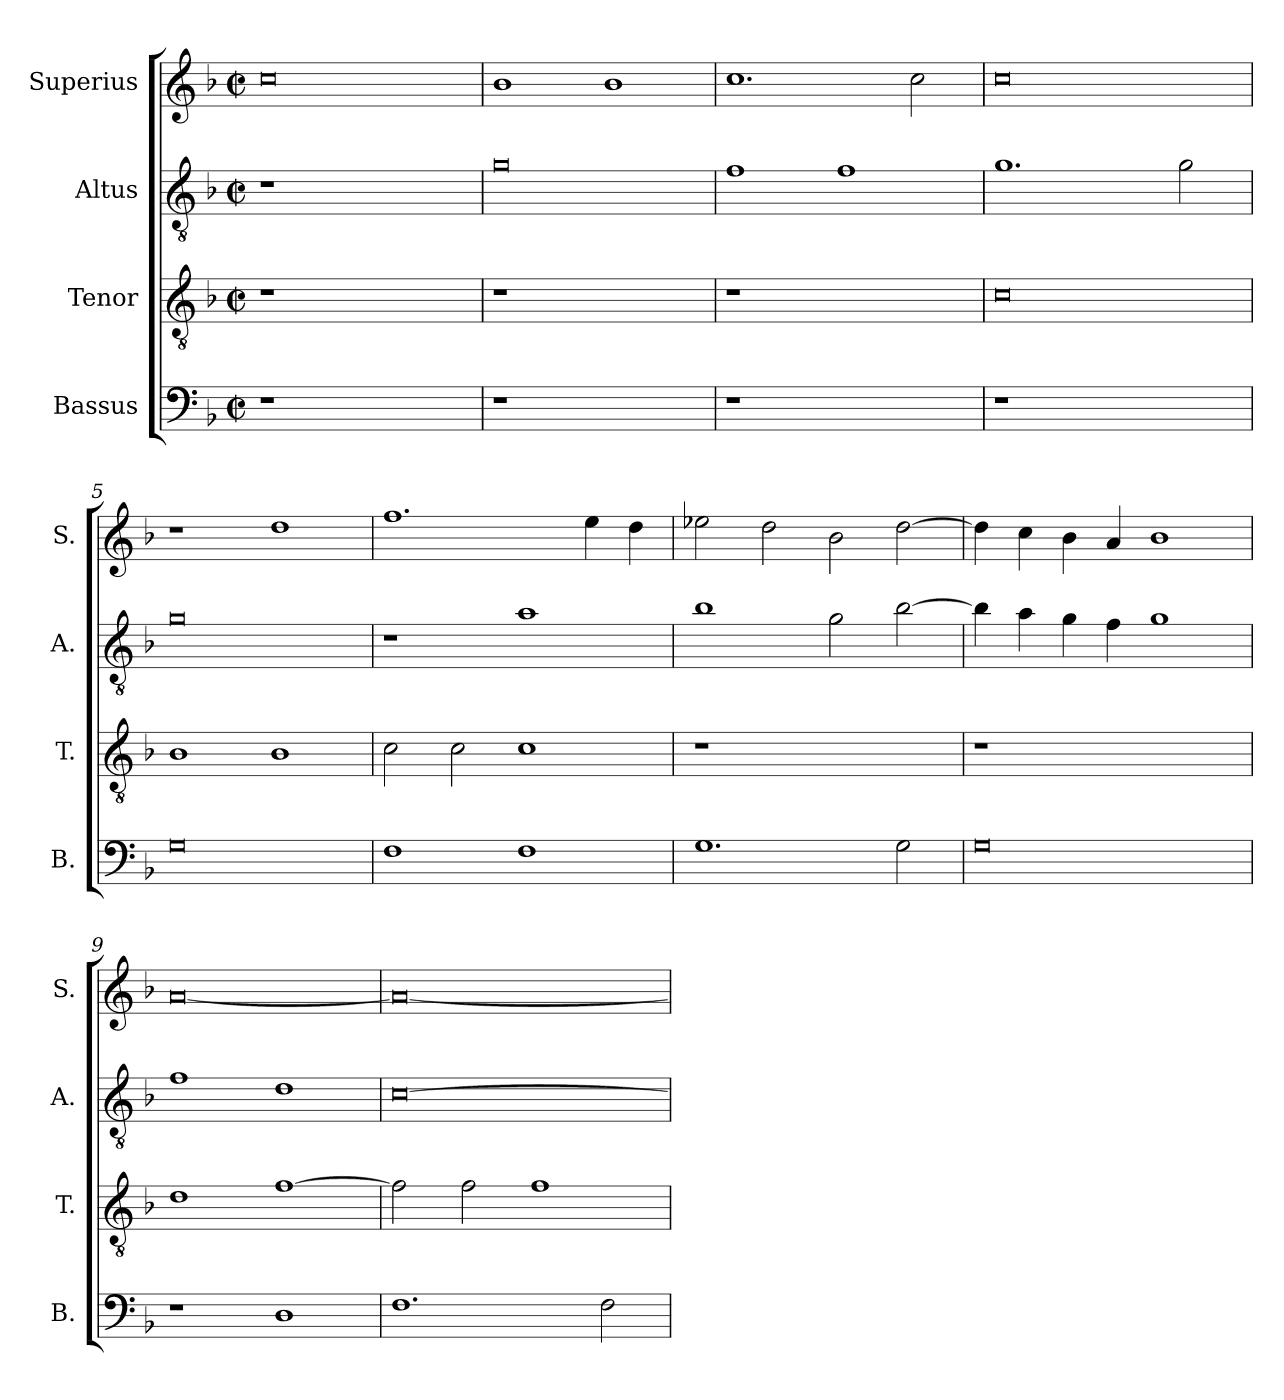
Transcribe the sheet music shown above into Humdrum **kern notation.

**kern	**kern	**kern	**kern
*part4	*part3	*part2	*part1
*staff4	*staff3	*staff2	*staff1
*I"Bassus	*I"Tenor	*I"Altus	*I"Superius
*I'B.	*I'T.	*I'A.	*I'S.
!!LO:PB:g=z
*clefF4	*clefGv2	*clefGv2	*clefG2
*	*ITrd7c12	*ITrd7c12	*
*k[b-]	*k[b-]	*k[b-]	*k[b-]
*F:	*F:	*F:	*F:
*M2/2	*M2/2	*M2/2	*M2/2
*met(c|)	*met(c|)	*met(c|)	*met(c|)
=1	=1	=1	=1
!LO:N:vis=1	!LO:N:vis=1	!LO:N:vis=1	!
1r	1r	1r	0cci
1ryy	1ryy	1ryy	.
=2	=2	=2	=2
!LO:N:vis=1	!LO:N:vis=1	!	!
1r	1r	0Gi	1b-i
1ryy	1ryy	.	1b-i
=3	=3	=3	=3
!LO:N:vis=1	!LO:N:vis=1	!	!
1r	1r	1Fi	1.cci
1ryy	1ryy	1Fi	.
.	.	.	2cci\
=4	=4	=4	=4
!LO:N:vis=1	!	!	!
1r	0Ci	1.Gi	0cci
1ryy	.	.	.
.	.	2Gi\	.
=5	=5	=5	=5
0Gi	1BB-i	0Gi	1r
.	1BB-i	.	1ddi
=6	=6	=6	=6
1Fi	2Ci\	1r	1.ffi
.	2Ci\	.	.
1Fi	1Ci	1Ai	.
.	.	.	4eei\
.	.	.	4ddi\
!!LO:LB:g=z
=7	=7	=7	=7
!	!LO:N:vis=1	!	!
1.Gi	1r	1B-i	2ee-Xi\
.	.	.	2ddi\
.	1ryy	2Gi\	2b-i\
2Gi\	.	[>2B-i\	[>2ddi\
=8	=8	=8	=8
!	!LO:N:vis=1	!	!
0Gi	1r	4B-i\]	4ddi\]
.	.	4Ai\	4cci\
.	.	4Gi\	4b-i\
.	.	4Fi\	4ai/
.	1ryy	1Gi	1b-i
=9	=9	=9	=9
1r	1Di	1Fi	[<0ai
1Di	[>1Fi	1Di	.
=10	=10	=10	=10
1.Fi	2Fi\]	[>0Ci	0ai_<
.	2Fi\	.	.
.	1Fi	.	.
2Fi\	.	.	.
=	=	=	=
*-	*-	*-	*-
